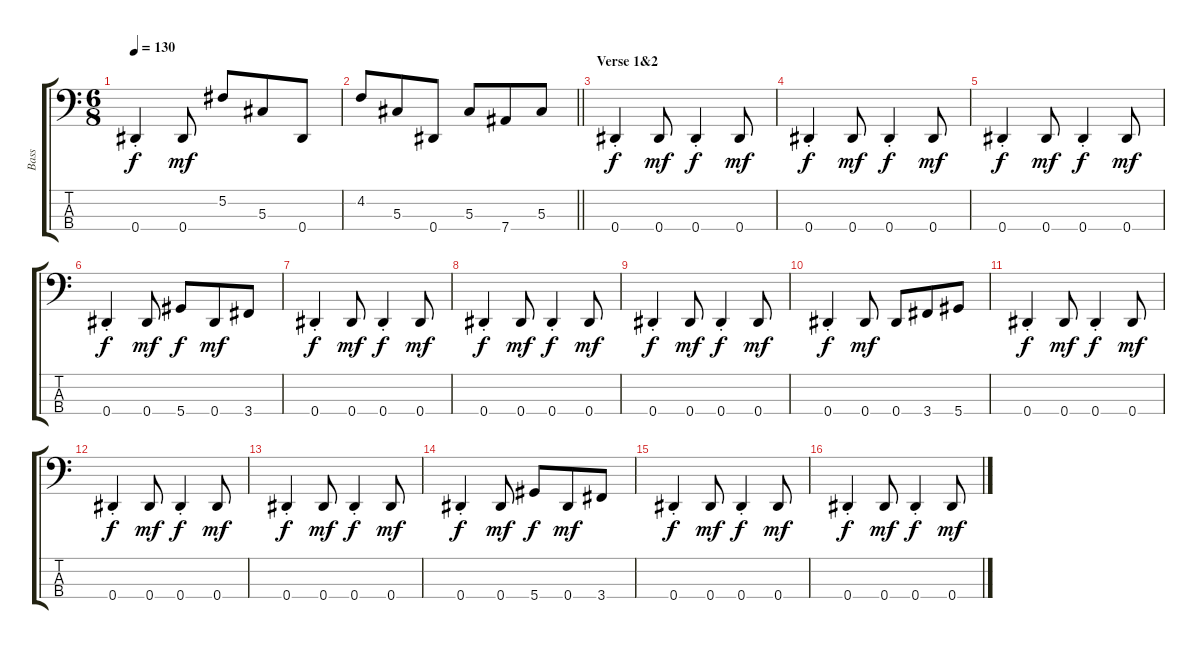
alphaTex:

\track ("Bass" "Bass") {instrument electricbassfinger}
\staff {score tabs}
\tuning (Gb2 Db2 Ab1 Eb1) {hide}
\ts (6 8)
\tempo 130
\clef f4
\ks c
0.4{st}.4{dy f} 0.4.8{dy mf} 5.2.8 5.3.8 0.4.8 |
\barLineRight lightlight
4.2.8 5.3.8 0.4.8 5.3.8 7.4.8 5.3.8 |
\section ("" "Verse 1&2")
0.4{st}.4{dy f} 0.4.8{dy mf} 0.4{st}.4{dy f} 0.4.8{dy mf} |
0.4{st}.4{dy f} 0.4.8{dy mf} 0.4{st}.4{dy f} 0.4.8{dy mf} |
0.4{st}.4{dy f} 0.4.8{dy mf} 0.4{st}.4{dy f} 0.4.8{dy mf} |
0.4{st}.4{dy f} 0.4.8{dy mf} 5.4.8{dy f} 0.4.8{dy mf} 3.4.8 |
0.4{st}.4{dy f} 0.4.8{dy mf} 0.4{st}.4{dy f} 0.4.8{dy mf} |
0.4{st}.4{dy f} 0.4.8{dy mf} 0.4{st}.4{dy f} 0.4.8{dy mf} |
0.4{st}.4{dy f} 0.4.8{dy mf} 0.4{st}.4{dy f} 0.4.8{dy mf} |
0.4{st}.4{dy f} 0.4.8{dy mf} 0.4.8 3.4.8 5.4.8 |
0.4{st}.4{dy f} 0.4.8{dy mf} 0.4{st}.4{dy f} 0.4.8{dy mf} |
0.4{st}.4{dy f} 0.4.8{dy mf} 0.4{st}.4{dy f} 0.4.8{dy mf} |
0.4{st}.4{dy f} 0.4.8{dy mf} 0.4{st}.4{dy f} 0.4.8{dy mf} |
0.4{st}.4{dy f} 0.4.8{dy mf} 5.4.8{dy f} 0.4.8{dy mf} 3.4.8 |
0.4{st}.4{dy f} 0.4.8{dy mf} 0.4{st}.4{dy f} 0.4.8{dy mf} |
0.4{st}.4{dy f} 0.4.8{dy mf} 0.4{st}.4{dy f} 0.4.8{dy mf}
